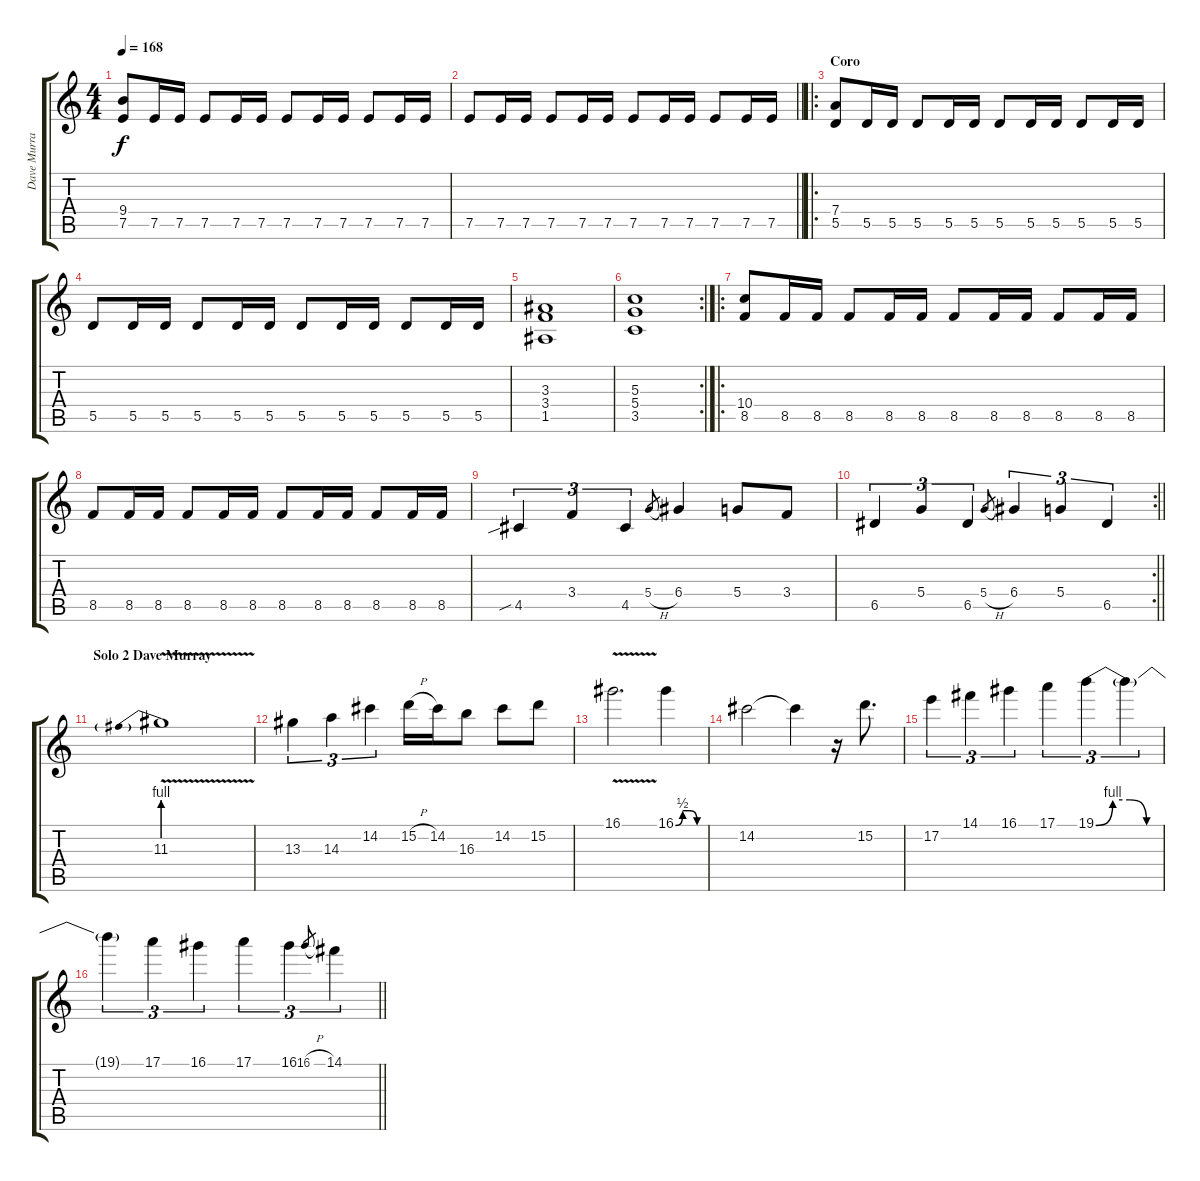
\track ("Dave Murray" "Dave Murra") {instrument overdrivenguitar}
\staff {score tabs}
\tuning (E4 B3 G3 D3 A2 E2) {hide}
\ts (4 4)
\tempo 168
\clef g2
\ks c
(9.4 7.5).8{dy f} 7.5.16 7.5.16 7.5.8 7.5.16 7.5.16 7.5.8 7.5.16 7.5.16 7.5.8 7.5.16 7.5.16 |
\barLineRight lightlight
7.5.8 7.5.16 7.5.16 7.5.8 7.5.16 7.5.16 7.5.8 7.5.16 7.5.16 7.5.8 7.5.16 7.5.16 |
\ro
\section ("" "Coro")
(7.4 5.5).8 5.5.16 5.5.16 5.5.8 5.5.16 5.5.16 5.5.8 5.5.16 5.5.16 5.5.8 5.5.16 5.5.16 |
5.5.8 5.5.16 5.5.16 5.5.8 5.5.16 5.5.16 5.5.8 5.5.16 5.5.16 5.5.8 5.5.16 5.5.16 |
(3.3 3.4 1.5).1 |
\rc 2
(5.3 5.4 3.5).1 |
\ro
(10.4 8.5).8 8.5.16 8.5.16 8.5.8 8.5.16 8.5.16 8.5.8 8.5.16 8.5.16 8.5.8 8.5.16 8.5.16 |
8.5.8 8.5.16 8.5.16 8.5.8 8.5.16 8.5.16 8.5.8 8.5.16 8.5.16 8.5.8 8.5.16 8.5.16 |
4.5{sib}.4{tu (3 2)} 3.4.4{tu (3 2)} 4.5.4{tu (3 2)} 5.4{h}.8{gr} 6.4.4 5.4.8 3.4.8 |
\rc 2
\barLineRight lightlight
6.5.4{tu (3 2)} 5.4.4{tu (3 2)} 6.5.4{tu (3 2)} 5.4{h}.8{gr} 6.4.4{tu (3 2)} 5.4.4{tu (3 2)} 6.5.4{tu (3 2)} |
\section ("" "Solo 2 Dave Murray")
11.3{be (prebend 0 4 60 4) v}.1{volume 16} |
13.3.4{tu (3 2)} 14.3.4{tu (3 2)} 14.2.4{tu (3 2)} 15.2{h}.16 14.2.16 16.3.8 14.2.8 15.2.8 |
16.1{v}.2{d} 16.1{be (custom 0 0 15 2 30 2 45 0 60 0)}.4 |
14.2.2 14.2{t}.4 r.16 15.2.8{d} |
17.2.4{tu (3 2)} 14.1.4{tu (3 2)} 16.1.4{tu (3 2)} 17.1.4{tu (3 2)} 19.1{be (custom 0 0 15 4 30 4 45 0 60 0)}.4{tu (3 2)} 19.1{t}.4{tu (3 2)} |
\barLineRight lightlight
19.1{t}.4{tu (3 2)} 17.1.4{tu (3 2)} 16.1.4{tu (3 2)} 17.1.4{tu (3 2)} 16.1.4{tu (3 2)} 16.1{h}.8{gr} 14.1.4{tu (3 2)}
